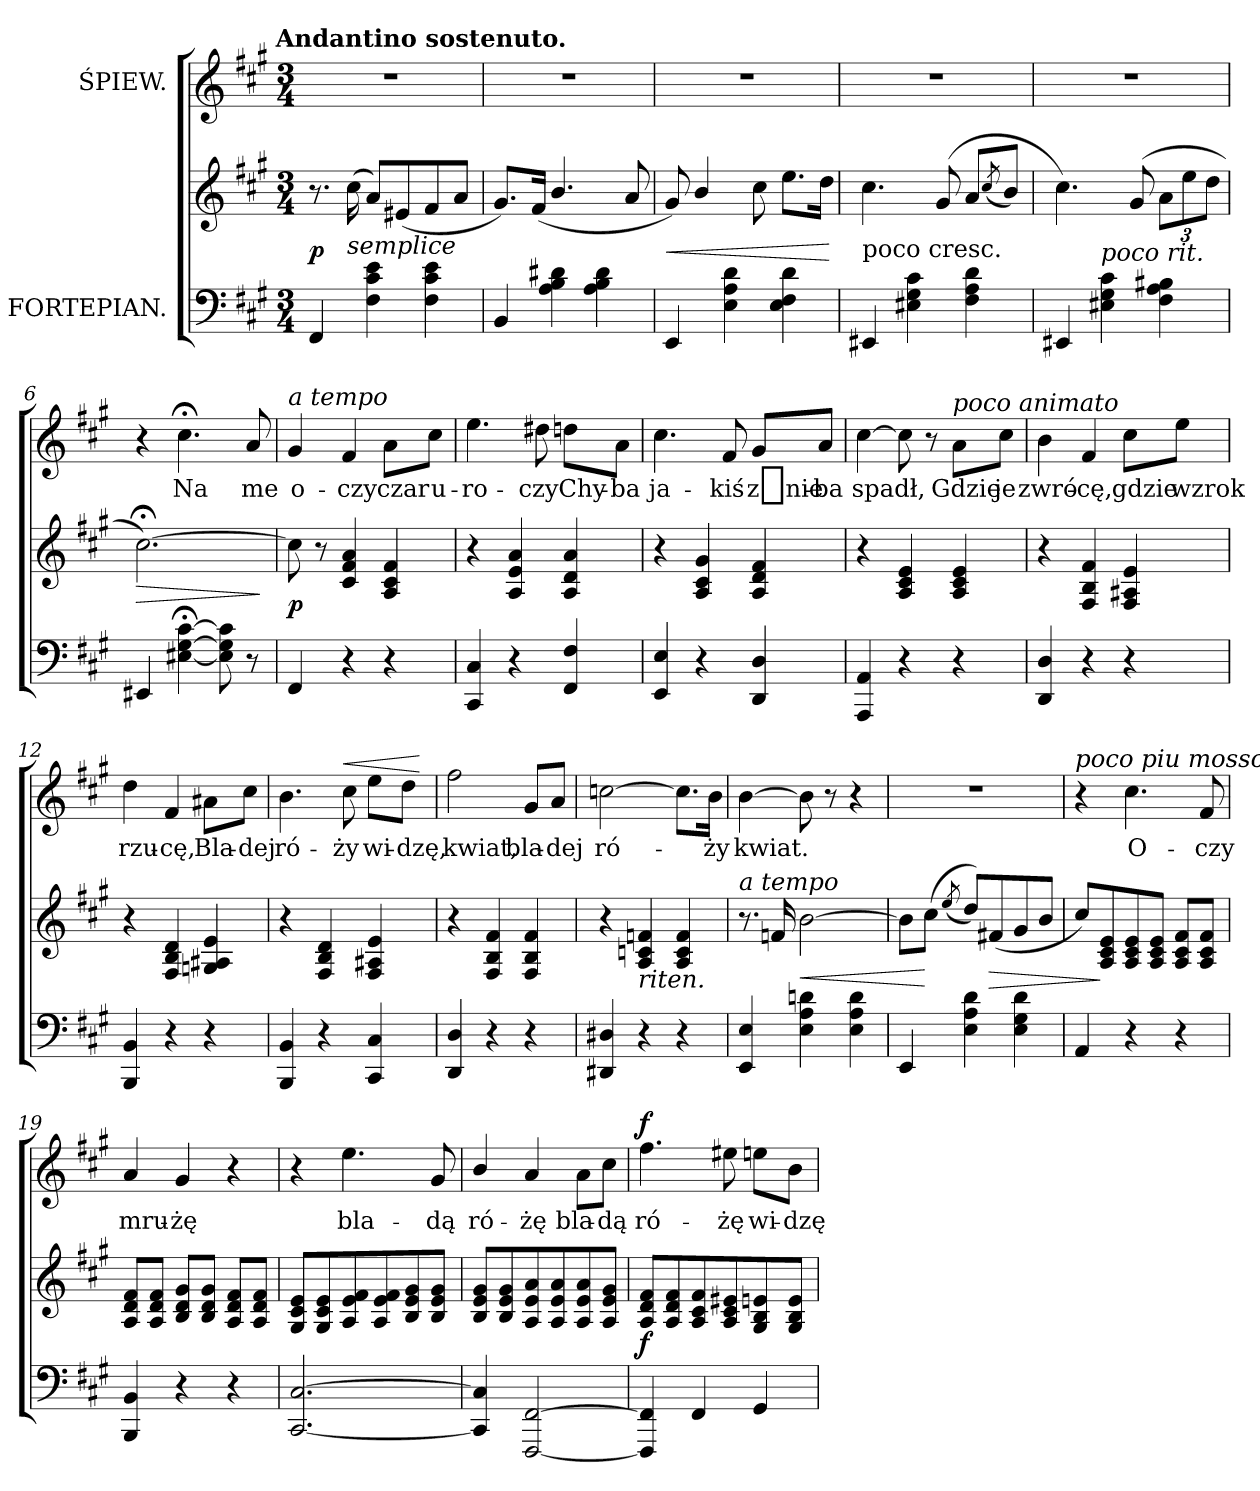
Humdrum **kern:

**kern	**kern	**dynam	**kern	**text	**dynam
*part2	*part2	*part2	*part1	*part1	*part1
*staff3	*staff2	*staff2/3	*staff1	*staff1	*staff1
*I"FORTEPIAN.	*	*	*I"ŚPIEW.	*	*
*clefF4	*clefG2	*	*clefG2	*	*
*k[f#c#g#]	*k[f#c#g#]	*	*k[f#c#g#]	*	*
*f#:	*f#:	*	*f#:	*	*
!!LO:TX:omd:t=Andantino sostenuto.
*M3/4	*M3/4	*	*M3/4	*	*
*MM80	*MM80	*	*MM80	*	*
=1	=1	=1	=1	=1	=1
4FF#/	8.r	p	2.r	.	.
!	!LO:TX:b:i:t=semplice	!	!	!	!
.	(16cc#\	.	.	.	.
4F#\ 4c#\ 4e\	8a/L)	.	.	.	.
.	(8e#X/	.	.	.	.
4F#\ 4c#\ 4e\	8f#/	.	.	.	.
.	8a/J	.	.	.	.
=2	=2	=2	=2	=2	=2
4BB/	8.g#/L)	.	2.r	.	.
.	(16f#/Jk	.	.	.	.
4A\ 4B\ 4d#X\	4.b/	.	.	.	.
4A\ 4B\ 4d#\	.	.	.	.	.
.	8a/	.	.	.	.
=3	=3	=3	=3	=3	=3
4EE/	8g#/)	<	2.r	.	.
.	4b/	.	.	.	.
4E\ 4A\ 4d\	.	.	.	.	.
.	8cc#\	.	.	.	.
4E\ 4F#\ 4d\	8.ee\L	.	.	.	.
.	16dd\Jk	.	.	.	.
.	.	[	.	.	.
=4	=4	=4	=4	=4	=4
!	!LO:TX:c:t=poco cresc.	!	!	!	!
4EE#X/	4.cc#\	.	2.r	.	.
4E#X\ 4G#\ 4c#\	.	.	.	.	.
.	(8g#/	.	.	.	.
4F#\ 4A\ 4d\	8a/L	.	.	.	.
.	(8qcc#/	.	.	.	.
.	8b/J)	.	.	.	.
=5	=5	=5	=5	=5	=5
*	*^	*	*	*	*
4EE#X/	4.cc#\)	4ryy	.	2.r	.	.
!	!	!LO:TX:b:i:t=poco rit.	!	!	!	!
4E#X\ 4G#\ 4c#\	.	2ryy	.	.	.	.
.	(8g#/	.	.	.	.	.
4F#\ 4A\ 4B#X\	12a\L	.	.	.	.	.
.	12ee\	.	.	.	.	.
.	12dd\J	.	.	.	.	.
*	*v	*v	*	*	*	*
=6	=6	=6	=6	=6	=6
4EE#X/	[2.cc#;<\)	>	4r	.	.
[4E#X;<\ [4G#;<\ [4c#;<\	.	.	4.cc#;<\	Na	.
8E#]\ 8G#]\ 8c#]\	.	.	.	.	.
8r	.	.	8a/	me	.
.	.	]	.	.	.
=7	=7	=7	=7	=7	=7
!	!	!	!LO:TX:a:i:t=a tempo	!	!
4FF#/	8cc#\]	p	4g#/	o-	.
.	8r	.	.	.	.
4r	4c#/ 4f#/ 4a/	.	4f#/	-czy	.
4r	4A/ 4c#/ 4f#/	.	8a\L	czar	.
.	.	.	8cc#\J	u-	.
=8	=8	=8	=8	=8	=8
4CC#/ 4C#/	4r	.	4.ee\	-ro-	.
4r	4A/ 4e/ 4a/	.	.	.	.
.	.	.	8dd#X\	-czy	.
4FF#/ 4F#/	4A/ 4d/ 4a/	.	8ddn\L	Chy-	.
.	.	.	8a\J	-ba	.
=9	=9	=9	=9	=9	=9
4EE/ 4E/	4r	.	4.cc#\	ja-	.
4r	4A/ 4c#/ 4g#/	.	.	.	.
.	.	.	8f#/	-kiś	.
4DD/ 4D/	4A/ 4d/ 4f#/	.	8g#/L	z_nie-	.
.	.	.	8a/J	-ba	.
=10	=10	=10	=10	=10	=10
4AAA/ 4AA/	4r	.	[4cc#\	spadł,	.
4r	4A/ 4c#/ 4e/	.	8cc#\]	.	.
.	.	.	8r	.	.
!	!	!	!LO:TX:a:i:t=poco animato	!	!
4r	4A/ 4c#/ 4e/	.	8a\L	Gdzie	.
.	.	.	8cc#\J	je	.
=11	=11	=11	=11	=11	=11
4DD/ 4D/	4r	.	4b\	zwró-	.
4r	4F#/ 4B/ 4f#/	.	4f#/	-cę,	.
4r	4F#/ 4A#X/ 4e/	.	8cc#\L	gdzie	.
.	.	.	8ee\J	wzrok	.
=12	=12	=12	=12	=12	=12
4BBB/ 4BB/	4r	.	4dd\	rzu-	.
4r	4F#/ 4B/ 4d/	.	4f#/	-cę,	.
4r	4Gn/ 4A#X/ 4e/	.	8a#X\L	Bla-	.
.	.	.	8cc#\J	-dej	.
=13	=13	=13	=13	=13	=13
4BBB/ 4BB/	4r	.	4.b\	ró-	.
4r	4F#/ 4B/ 4d/	.	.	.	.
!	!	!	!	!	!LO:HP:a
.	.	.	8cc#\	-ży	<
4CC#/ 4C#/	4F#/ 4A#X/ 4e/	.	8ee\L	wi-	.
.	.	.	8dd\J	-dzę,	.
.	.	.	.	.	[
=14	=14	=14	=14	=14	=14
4DD/ 4D/	4r	.	2ff#\	kwiat,	.
4r	4F#/ 4B/ 4f#/	.	.	.	.
4r	4F#/ 4B/ 4f#/	.	8g#/L	bla-	.
.	.	.	8a/J	-dej	.
=15	=15	=15	=15	=15	=15
4DD#X/ 4D#X/	4r	.	[2ccn\	ró-	.
!	!LO:TX:b:i:t=riten.	!	!	!	!
4r	4A/ 4cn/ 4fn/	.	.	.	.
4r	4A/ 4c/ 4f/	.	8.cc\L]	.	.
.	.	.	16b\Jk	-ży	.
=16	=16	=16	=16	=16	=16
!	!LO:TX:a:i:t=a tempo	!	!	!	!
4EE/ 4E/	8.r	.	[4b\	kwiat.	.
.	16fn/	.	.	.	.
4E\ 4A\ 4dn\	[2b\	<	8b\]	.	.
.	.	.	8r	.	.
4E\ 4A\ 4d\	.	.	4r	.	.
=17	=17	=17	=17	=17	=17
4EE/	8b\L]	.	2.r	.	.
.	(8cc#\J	[	.	.	.
.	(8qee/	.	.	.	.
4E\ 4A\ 4d\	8dd/L))	.	.	.	.
.	(8f#X/	>	.	.	.
4E\ 4G#\ 4d\	8g#/	.	.	.	.
.	8b/J	.	.	.	.
=18	=18	=18	=18	=18	=18
!	!	!	!LO:TX:a:i:t=poco piu mosso	!	!
4AA/	8cc#/L)	.	4r	.	.
.	8A/ 8c#/ 8e/	]	.	.	.
4r	8A/ 8c#/ 8e/	.	4.cc#\	O-	.
.	8A/ 8c#/ 8e/J	.	.	.	.
4r	8A/ 8c#/ 8f#/L	.	.	.	.
.	8A/ 8c#/ 8f#/J	.	8f#/	-czy	.
=19	=19	=19	=19	=19	=19
4BBB/ 4BB/	8A/ 8d/ 8f#/L	.	4a/	mru-	.
.	8A/ 8d/ 8f#/J	.	.	.	.
4r	8B/ 8d/ 8g#/L	.	4g#/	-żę	.
.	8B/ 8d/ 8g#/J	.	.	.	.
4r	8A/ 8d/ 8f#/L	.	4r	.	.
.	8A/ 8d/ 8f#/J	.	.	.	.
=20	=20	=20	=20	=20	=20
[2.CC#/ [2.C#/	8G#/ 8c#/ 8e/L	.	4r	.	.
.	8G#/ 8c#/ 8e/	.	.	.	.
.	8A/ 8e/ 8f#/	.	4.ee\	bla-	.
.	8A/ 8e/ 8f#/	.	.	.	.
.	8B/ 8e/ 8g#/	.	.	.	.
.	8B/ 8e/ 8g#/J	.	8g#/	-dą	.
=21	=21	=21	=21	=21	=21
4CC#]/ 4C#]/	8B/ 8e/ 8g#/L	.	4b/	ró-	.
.	8B/ 8e/ 8g#/	.	.	.	.
[2FFF#/ [2FF#/	8A/ 8e/ 8a/	.	4a/	-żę	.
.	8A/ 8e/ 8a/	.	.	.	.
.	8A/ 8e/ 8a/	.	8a\L	bla-	.
.	8A/ 8e/ 8g#/J	.	8cc#\J	-dą	.
=22	=22	=22	=22	=22	=22
!	!	!	!	!	!LO:DY:a
4FFF#]/ 4FF#]/	8A/ 8d/ 8f#/L	f	4.ff#\	ró-	f
.	8A/ 8d/ 8f#/	.	.	.	.
4FF#/	8A/ 8c#/ 8f#/	.	.	.	.
.	8A/ 8c#/ 8e#X/	.	8ee#X\	-żę	.
4GG#/	8G#/ 8B/ 8en/	.	8een\L	wi-	.
.	8G#/ 8B/ 8e/J	.	8b\J	-dzę	.
=	=	=	=	=	=
*-	*-	*-	*-	*-	*-
